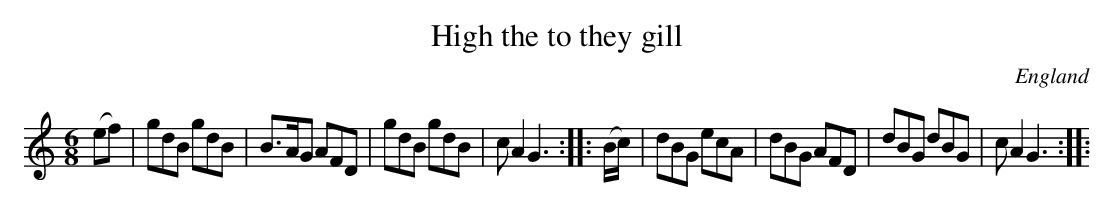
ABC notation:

X:1
T:High the to they gill
L:1/8
M:6/8
O:England
K:C major
(ef) |\
gdB gdB | B>AG AFD | gdB gdB | cA2 G3 ::\
(B/c/) |\
dBG ecA | dBG AFD | dBG dBG | cA2 G3 ::
